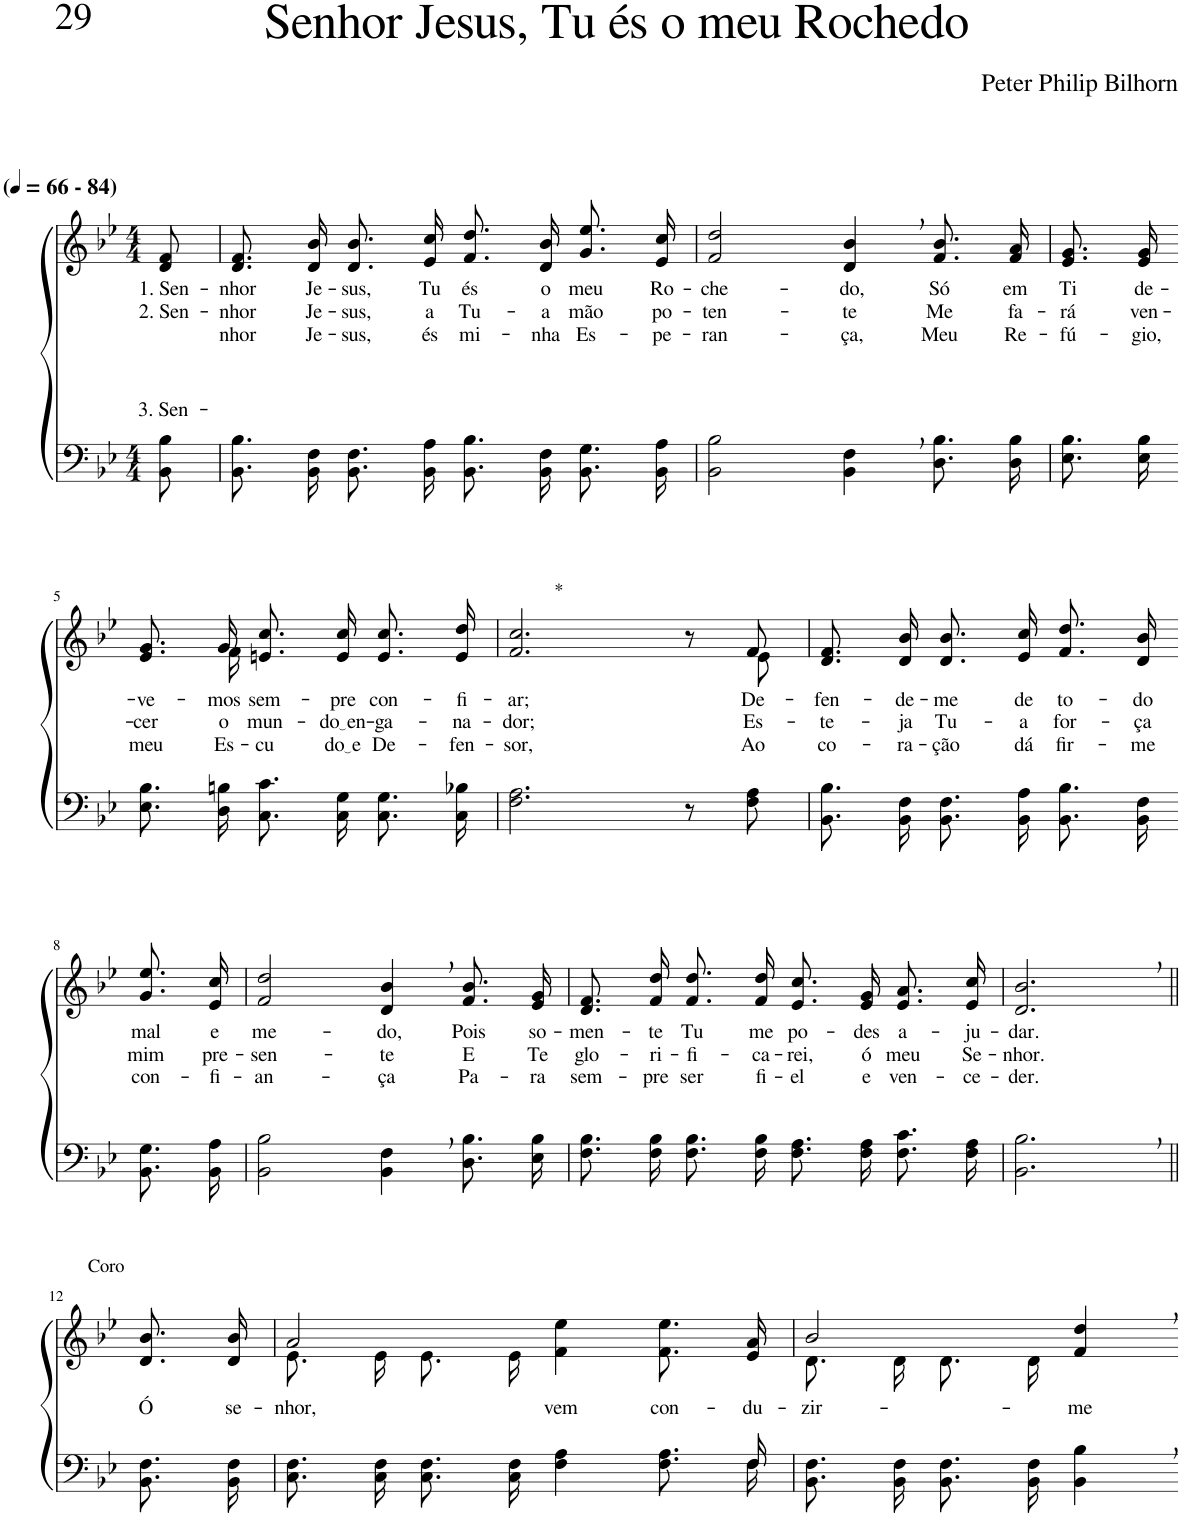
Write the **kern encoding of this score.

**kern	**kern	**text	**text	**text
*part2	*part1	*part1	*part1	*part1
*staff2	*staff1	*staff1	*staff1	*staff1
*I"Parte III e IV	*I"Parte I e II	*	*	*
*clefF4	*clefG2	*	*	*
*Trd1c2	*Trd1c2	*	*	*
*k[b-e-]	*k[b-e-]	*	*	*
*M4/4	*M4/4	*	*	*
*MM66	*MM66	*	*	*
=1	=1	=1	=1	=1
!	!LO:TX:a:B:t=(	!	!	!
!	!LO:TX:a:B:t=- 84)	!	!	!
!	!	!LO:LY:b	!LO:LY:b	!LO:LY:b
8BB-\ 8B-\	8d/ 8f/	1. Sen-	2. Sen-	3. Sen-
=2	=2	=2	=2	=2
!	!	!LO:LY:b	!LO:LY:b	!LO:LY:b
8.BB-\ 8.B-\L	8.d/ 8.f/L	-nhor	-nhor	-nhor
!	!	!LO:LY:b	!LO:LY:b	!LO:LY:b
16BB-\ 16F\Jk	16d/ 16b-/Jk	Je-	Je-	Je-
!	!	!LO:LY:b	!LO:LY:b	!LO:LY:b
8.BB-\ 8.F\L	8.d/ 8.b-/L	-sus,	-sus,	-sus,
!	!	!LO:LY:b	!LO:LY:b	!LO:LY:b
16BB-\ 16A\Jk	16e-/ 16cc/Jk	Tu	a	és
!	!	!LO:LY:b	!LO:LY:b	!LO:LY:b
8.BB-\ 8.B-\L	8.f/ 8.dd/L	és	Tu-	mi-
!	!	!LO:LY:b	!LO:LY:b	!LO:LY:b
16BB-\ 16F\Jk	16d/ 16b-/Jk	o	-a	-nha
!	!	!LO:LY:b	!LO:LY:b	!LO:LY:b
8.BB-\ 8.G\L	8.g/ 8.ee-/L	meu	mão	Es-
!	!	!LO:LY:b	!LO:LY:b	!LO:LY:b
16BB-\ 16A\Jk	16e-/ 16cc/Jk	Ro-	po-	-pe-
=3	=3	=3	=3	=3
!	!	!LO:LY:b	!LO:LY:b	!LO:LY:b
2BB-\ 2B-\	2f/ 2dd/	-che-	-ten-	-ran-
!	!	!LO:LY:b	!LO:LY:b	!LO:LY:b
4BB-\, 4F\,	4d/, 4b-/,	-do,	-te	-ça,
!	!	!LO:LY:b	!LO:LY:b	!LO:LY:b
8.D\ 8.B-\L	8.f/ 8.b-/L	Só	Me	Meu
!	!	!LO:LY:b	!LO:LY:b	!LO:LY:b
16D\ 16B-\Jk	16f/ 16a/Jk	em	fa-	Re-
=4	=4	=4	=4	=4
!	!	!LO:LY:b	!LO:LY:b	!LO:LY:b
8.E-\ 8.B-\L	8.e-/ 8.g/L	Ti	-rá	-fú-
!	!	!LO:LY:b	!LO:LY:b	!LO:LY:b
16E-\ 16B-\Jk	16e-/ 16g/Jk	de-	ven-	-gio,
!!LO:LB:g=z
=5-	=5-	=5-	=5-	=5-
!	!	!LO:LY:b	!LO:LY:b	!LO:LY:b
*	*^	*	*	*
8.E-\ 8.B-\L	8.e-/ 8.g/L	8.ryy	-ve-	-cer	meu
!	!	!	!LO:LY:b	!LO:LY:b	!LO:LY:b
16D\ 16Bn\Jk	16g/Jk	16f\	-mos	o	Es-
!	!	!	!LO:LY:b	!LO:LY:b	!LO:LY:b
8.C\ 8.c\L	8.en/ 8.cc/L	2ryy	sem-	mun-	-cu
!	!	!	!LO:LY:b	!LO:LY:b	!LO:LY:b
16C\ 16G\Jk	16e/ 16cc/Jk	.	-pre	do en	do e
!	!	!	!LO:LY:b	!LO:LY:b	!LO:LY:b
8.C\ 8.G\L	8.e/ 8.cc/L	.	con-	-ga-	De-
!	!	!	!LO:LY:b	!LO:LY:b	!LO:LY:b
16C\ 16B-X\Jk	16e/ 16dd/Jk	.	-fi-	-na-	-fen-
=6	=6	=6	=6	=6	=6
!	!LO:TX:a:t=*	!	!	!	!
!	!	!	!LO:LY:b	!LO:LY:b	!LO:LY:b
2.F\ 2.A\	2.f/ 2.cc/	2..ryy	-ar;	-dor;	-sor,
8r	8r	.	.	.	.
!	!	!	!LO:LY:b	!LO:LY:b	!LO:LY:b
8F\ 8A\	8f/	8e-\	De-	Es-	-Ao
=7	=7	=7	=7	=7	=7
!	!	!	!LO:LY:b	!LO:LY:b	!LO:LY:b
*	*v	*v	*	*	*
8.BB-\ 8.B-\L	8.d/ 8.f/L	-fen-	-te-	co-
!	!	!LO:LY:b	!LO:LY:b	!LO:LY:b
16BB-\ 16F\Jk	16d/ 16b-/Jk	-de-	-ja	-ra-
!	!	!LO:LY:b	!LO:LY:b	!LO:LY:b
8.BB-\ 8.F\L	8.d/ 8.b-/L	-me	Tu-	-ção
!	!	!LO:LY:b	!LO:LY:b	!LO:LY:b
16BB-\ 16A\Jk	16e-/ 16cc/Jk	de	-a	dá
!	!	!LO:LY:b	!LO:LY:b	!LO:LY:b
8.BB-\ 8.B-\L	8.f/ 8.dd/L	to-	for-	fir-
!	!	!LO:LY:b	!LO:LY:b	!LO:LY:b
16BB-\ 16F\Jk	16d/ 16b-/Jk	-do	-ça	-me
!!LO:LB:g=z
=8-	=8-	=8-	=8-	=8-
!	!	!LO:LY:b	!LO:LY:b	!LO:LY:b
8.BB-\ 8.G\L	8.g/ 8.ee-/L	mal	mim	con-
!	!	!LO:LY:b	!LO:LY:b	!LO:LY:b
16BB-\ 16A\Jk	16e-/ 16cc/Jk	e	pre-	-fi-
=9	=9	=9	=9	=9
!	!	!LO:LY:b	!LO:LY:b	!LO:LY:b
2BB-\ 2B-\	2f/ 2dd/	me-	-sen-	-an-
!	!	!LO:LY:b	!LO:LY:b	!LO:LY:b
4BB-\, 4F\,	4d/, 4b-/,	-do,	-te	-ça
!	!	!LO:LY:b	!LO:LY:b	!LO:LY:b
8.D\ 8.B-\L	8.f/ 8.b-/L	Pois	E	Pa-
!	!	!LO:LY:b	!LO:LY:b	!LO:LY:b
16E-\ 16B-\Jk	16e-/ 16g/Jk	so-	Te	-ra
=10	=10	=10	=10	=10
!	!	!LO:LY:b	!LO:LY:b	!LO:LY:b
8.F\ 8.B-\L	8.d/ 8.f/L	-men-	glo-	sem-
!	!	!LO:LY:b	!LO:LY:b	!LO:LY:b
16F\ 16B-\Jk	16f/ 16dd/Jk	-te	-ri-	-pre
!	!	!LO:LY:b	!LO:LY:b	!LO:LY:b
8.F\ 8.B-\L	8.f/ 8.dd/L	Tu	-fi-	ser
!	!	!LO:LY:b	!LO:LY:b	!LO:LY:b
16F\ 16B-\Jk	16f/ 16dd/Jk	me	-ca-	fi-
!	!	!LO:LY:b	!LO:LY:b	!LO:LY:b
8.F\ 8.A\L	8.e-/ 8.cc/L	po-	-rei,	-el
!	!	!LO:LY:b	!LO:LY:b	!LO:LY:b
16F\ 16A\Jk	16e-/ 16g/Jk	-des	ó	e
!	!	!LO:LY:b	!LO:LY:b	!LO:LY:b
8.F\ 8.c\L	8.e-/ 8.a/L	a-	meu	ven-
!	!	!LO:LY:b	!LO:LY:b	!LO:LY:b
16F\ 16A\Jk	16e-/ 16cc/Jk	-ju-	Se-	-ce-
=11	=11	=11	=11	=11
!	!	!LO:LY:b	!LO:LY:b	!LO:LY:b
2.BB-\, 2.B-\,	2.d/, 2.b-/,	-dar.	-nhor.	-der.
!!LO:LB:g=z
=12||	=12||	=12||	=12||	=12||
!	!LO:TX:a:t=Coro	!	!	!
!	!	!LO:LY:b	!	!
8.BB-\ 8.F\L	8.d/ 8.b-/L	Ó	.	.
!	!	!LO:LY:b	!	!
16BB-\ 16F\Jk	16d/ 16b-/Jk	se-	.	.
=13	=13	=13	=13	=13
*^	*	*	*	*
!	!	!	!LO:LY:b	!	!
*	*	*^	*	*	*
8.C\ 8.F\L	2...ryy	2a/	8.e-\L	-nhor,	.	.
16C\ 16F\Jk	.	.	16e-\Jk	.	.	.
8.C\ 8.F\L	.	.	8.e-\L	.	.	.
16C\ 16F\Jk	.	.	16e-\Jk	.	.	.
!	!	!	!	!LO:LY:b	!	!
4F\ 4A\	.	4f\ 4ee-\	2ryy	vem	.	.
!	!	!	!	!LO:LY:b	!	!
8.F\ 8.A\L	.	8.f/ 8.ee-/L	.	con-	.	.
!	!	!	!	!LO:LY:b	!	!
16F\Jk	16F\	16e-/ 16a/Jk	.	-du-	.	.
=14	=14	=14	=14	=14	=14	=14
!	!	!	!	!LO:LY:b	!	!
*v	*v	*	*	*	*	*
8.BB-\ 8.F\L	2b-/	8.d\L	-zir-	.	.
16BB-\ 16F\Jk	.	16d\Jk	.	.	.
8.BB-\ 8.F\L	.	8.d\L	.	.	.
16BB-\ 16F\Jk	.	16d\Jk	.	.	.
!	!	!	!LO:LY:b	!	!
4BB-\, 4B-\,	4f/, 4dd/,	4ryy	-me	.	.
*	*v	*v	*	*	*
=-	=-	=-	=-	=-
*-	*-	*-	*-	*-
